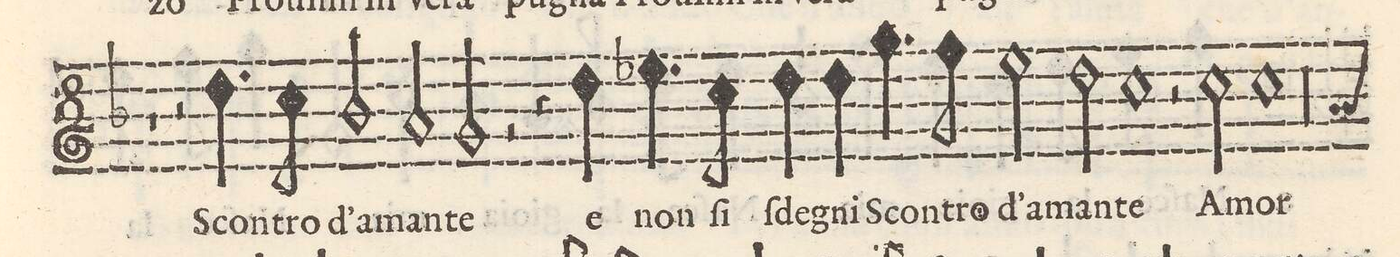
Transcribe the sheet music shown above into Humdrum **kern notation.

**kern	**text
*I"QVINTO	*
*clefG2	*
*k[b-]	*
*met(c)	*
*M4/4	*
2g/	-te
=100-	=100-
1r	.
=101-	=101-
2r	.
4.dd\	Scon-
8cc\	-tro
=102-	=102-
2b-/	d'a-
2a/	-man-
=103-	=103-
2g/	-te
2r	.
=104-	=104-
4r	.
4dd\	e
4.ee-X\	non
8cc\	ſi
=105-	=105-
4dd\	ſde-
4dd\	-gni
4.gg\	Scon-
8ff\	-tro
=106-	=106-
2eeny\	d'a-
2dd\	-man-
=107-	=107-
1cc	te
=108-	=108-
2r	.
2cc\	A-
=109-	=109-
1cc	-mor
=110-	=110-
00r	.
=111-	=111-
=112-	=112-
=113-	=113-
=114-	=114-
*-	*-
